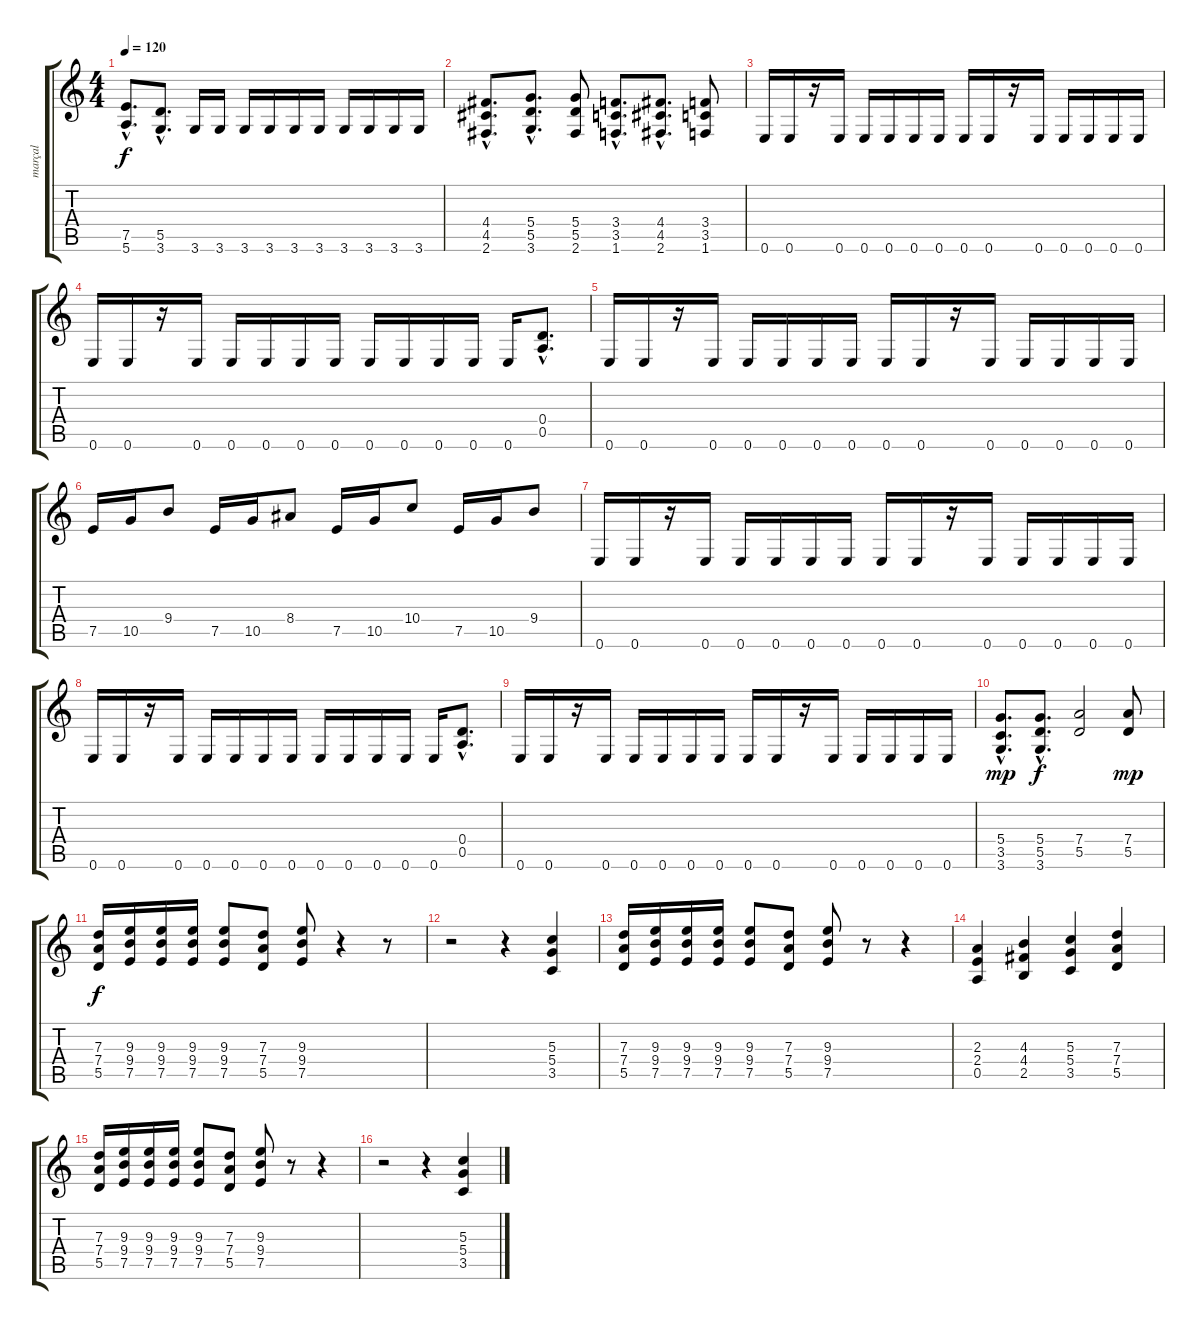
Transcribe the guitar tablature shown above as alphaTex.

\track ("marçal" "marçal") {instrument distortionguitar}
\staff {score tabs}
\tuning (E4 B3 G3 D3 A2 E2) {hide}
\ts (4 4)
\tempo 120
\clef g2
\ks c
(7.5{hac} 5.6{hac}).8{d dy f} (5.5{hac} 3.6{hac}).8{d} 3.6.16 3.6.16 3.6.16 3.6.16 3.6.16 3.6.16 3.6.16 3.6.16 3.6.16 3.6.16 |
(4.4{hac} 4.5{hac} 2.6{hac}).8{d} (5.4{hac} 5.5{hac} 3.6{hac}).8{d} (5.4 5.5 2.6).8 (3.4{hac} 3.5{hac} 1.6{hac}).8{d} (4.4{hac} 4.5{hac} 2.6{hac}).8{d} (3.4 3.5 1.6).8 |
0.6.16 0.6.16 r.16 0.6.16 0.6.16 0.6.16 0.6.16 0.6.16 0.6.16 0.6.16 r.16 0.6.16 0.6.16 0.6.16 0.6.16 0.6.16 |
0.6.16 0.6.16 r.16 0.6.16 0.6.16 0.6.16 0.6.16 0.6.16 0.6.16 0.6.16 0.6.16 0.6.16 0.6.16 (0.4{hac} 0.5{hac}).8{d} |
0.6.16 0.6.16 r.16 0.6.16 0.6.16 0.6.16 0.6.16 0.6.16 0.6.16 0.6.16 r.16 0.6.16 0.6.16 0.6.16 0.6.16 0.6.16 |
7.5.16 10.5.16 9.4.8 7.5.16 10.5.16 8.4.8 7.5.16 10.5.16 10.4.8 7.5.16 10.5.16 9.4.8 |
0.6.16 0.6.16 r.16 0.6.16 0.6.16 0.6.16 0.6.16 0.6.16 0.6.16 0.6.16 r.16 0.6.16 0.6.16 0.6.16 0.6.16 0.6.16 |
0.6.16 0.6.16 r.16 0.6.16 0.6.16 0.6.16 0.6.16 0.6.16 0.6.16 0.6.16 0.6.16 0.6.16 0.6.16 (0.4{hac} 0.5{hac}).8{d} |
0.6.16 0.6.16 r.16 0.6.16 0.6.16 0.6.16 0.6.16 0.6.16 0.6.16 0.6.16 r.16 0.6.16 0.6.16 0.6.16 0.6.16 0.6.16 |
(5.4{hac} 3.5{hac} 3.6{hac}).8{d dy mp} (5.4{hac} 5.5{hac} 3.6{hac}).8{d dy f} (7.4 5.5).2 (7.4 5.5).8{dy mp} |
(7.3 7.4 5.5).16{dy f} (9.3 9.4 7.5).16 (9.3 9.4 7.5).16 (9.3 9.4 7.5).16 (9.3 9.4 7.5).8 (7.3 7.4 5.5).8 (9.3 9.4 7.5).8 r.4 r.8 |
r.2 r.4 (5.3 5.4 3.5).4 |
(7.3 7.4 5.5).16 (9.3 9.4 7.5).16 (9.3 9.4 7.5).16 (9.3 9.4 7.5).16 (9.3 9.4 7.5).8 (7.3 7.4 5.5).8 (9.3 9.4 7.5).8 r.8 r.4 |
(2.3 2.4 0.5).4 (4.3 4.4 2.5).4 (5.3 5.4 3.5).4 (7.3 7.4 5.5).4 |
(7.3 7.4 5.5).16 (9.3 9.4 7.5).16 (9.3 9.4 7.5).16 (9.3 9.4 7.5).16 (9.3 9.4 7.5).8 (7.3 7.4 5.5).8 (9.3 9.4 7.5).8 r.8 r.4 |
r.2 r.4 (5.3 5.4 3.5).4
